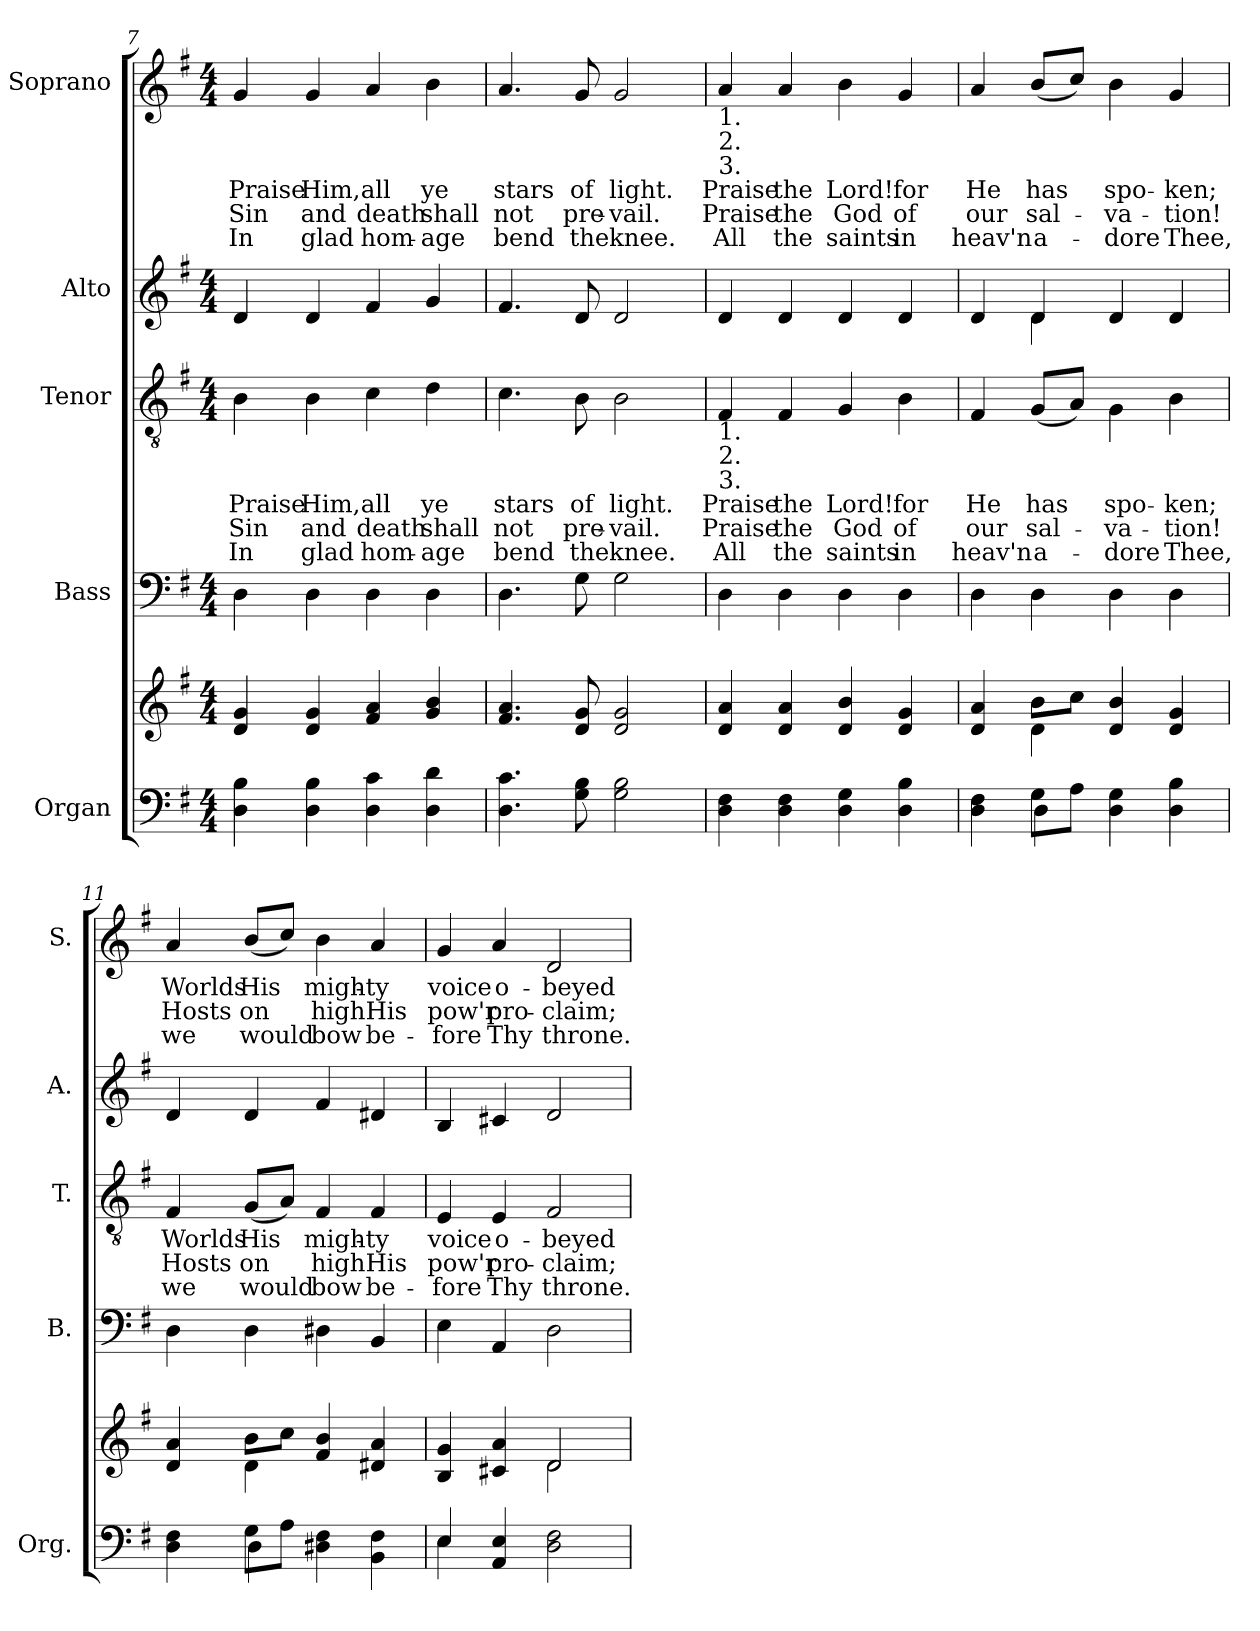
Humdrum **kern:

**kern	**kern	**kern	**kern	**text	**text	**text	**kern	**kern	**text	**text	**text
*part5	*part5	*part4	*part3	*part3	*part3	*part3	*part2	*part1	*part1	*part1	*part1
*staff6	*staff5	*staff4	*staff3	*staff3	*staff3	*staff3	*staff2	*staff1	*staff1	*staff1	*staff1
*I"Organ	*	*I"Bass	*I"Tenor	*	*	*	*I"Alto	*I"Soprano	*	*	*
*I'Org.	*	*I'B.	*I'T.	*	*	*	*I'A.	*I'S.	*	*	*
*clefF4	*clefG2	*clefF4	*clefGv2	*	*	*	*clefG2	*clefG2	*	*	*
*k[f#]	*k[f#]	*k[f#]	*k[f#]	*	*	*	*k[f#]	*k[f#]	*	*	*
*G:	*G:	*G:	*G:	*	*	*	*G:	*G:	*	*	*
*M4/4	*M4/4	*M4/4	*M4/4	*	*	*	*M4/4	*M4/4	*	*	*
=7	=7	=7	=7	=7	=7	=7	=7	=7	=7	=7	=7
!	!	!	!	!LO:LY:b	!LO:LY:b	!LO:LY:b	!	!	!LO:LY:b	!LO:LY:b	!LO:LY:b
4D 4B	4d 4g	4D\	4B\	Praise	Sin	In	4d/	4g/	Praise	Sin	In
!	!	!	!	!LO:LY:b	!LO:LY:b	!LO:LY:b	!	!	!LO:LY:b	!LO:LY:b	!LO:LY:b
4D 4B	4d 4g	4D\	4B\	Him,	and	glad	4d/	4g/	Him,	and	glad
!	!	!	!	!LO:LY:b	!LO:LY:b	!LO:LY:b	!	!	!LO:LY:b	!LO:LY:b	!LO:LY:b
4D 4c	4f# 4a	4D\	4c\	all	death	hom-	4f#/	4a/	all	death	hom-
!	!	!	!	!LO:LY:b	!LO:LY:b	!LO:LY:b	!	!	!LO:LY:b	!LO:LY:b	!LO:LY:b
4D 4d	4g 4b	4D\	4d\	ye	shall	-age	4g/	4b\	ye	shall	-age
=8	=8	=8	=8	=8	=8	=8	=8	=8	=8	=8	=8
!	!	!	!	!LO:LY:b	!LO:LY:b	!LO:LY:b	!	!	!LO:LY:b	!LO:LY:b	!LO:LY:b
4.D 4.c	4.f# 4.a	4.D\	4.c\	stars	not	bend	4.f#/	4.a/	stars	not	bend
!	!	!	!	!LO:LY:b	!LO:LY:b	!LO:LY:b	!	!	!LO:LY:b	!LO:LY:b	!LO:LY:b
8G 8B	8d 8g	8G\	8B\	of	pre-	the	8d/	8g/	of	pre-	the
!	!	!	!	!LO:LY:b	!LO:LY:b	!LO:LY:b	!	!	!LO:LY:b	!LO:LY:b	!LO:LY:b
2G 2B	2d 2g	2G\	2B\	light.	-vail.	knee.	2d/	2g/	light.	-vail.	knee.
!!LO:PB:g=z
=9	=9	=9	=9	=9	=9	=9	=9	=9	=9	=9	=9
!	!	!	!	!	!	!	!	!LO:TX:b:t=1.	!	!	!
!	!	!	!	!	!	!	!	!LO:TX:b:t=2.	!	!	!
!	!	!	!	!	!	!	!	!LO:TX:b:t=3.	!	!	!
!	!	!	!LO:TX:b:t=1.	!	!	!	!	!	!	!	!
!	!	!	!LO:TX:b:t=2.	!	!	!	!	!	!	!	!
!	!	!	!LO:TX:b:t=3.	!	!	!	!	!	!	!	!
!	!	!	!	!LO:LY:b	!LO:LY:b	!LO:LY:b	!	!	!LO:LY:b	!LO:LY:b	!LO:LY:b
4D 4F#	4d 4a	4D\	4F#/	Praise	Praise	All	4d/	4a/	Praise	Praise	All
!	!	!	!	!LO:LY:b	!LO:LY:b	!LO:LY:b	!	!	!LO:LY:b	!LO:LY:b	!LO:LY:b
4D 4F#	4d 4a	4D\	4F#/	the	the	the	4d/	4a/	the	the	the
!	!	!	!	!LO:LY:b	!LO:LY:b	!LO:LY:b	!	!	!LO:LY:b	!LO:LY:b	!LO:LY:b
4D 4G	4d 4b	4D\	4G/	Lord!	God	saints	4d/	4b\	Lord!	God	saints
!	!	!	!	!LO:LY:b	!LO:LY:b	!LO:LY:b	!	!	!LO:LY:b	!LO:LY:b	!LO:LY:b
4D 4B	4d 4g	4D\	4B\	for	of	in	4d/	4g/	for	of	in
=10	=10	=10	=10	=10	=10	=10	=10	=10	=10	=10	=10
*^	*^	*	*	*	*	*	*	*	*	*	*
!	!	!	!	!	!	!LO:LY:b	!LO:LY:b	!LO:LY:b	!	!	!LO:LY:b	!LO:LY:b	!LO:LY:b
*	*	*	*	*	*	*	*	*	*^	*	*	*	*
4D 4F#	4ryy	4d 4a	4ryy	4D\	4F#/	He	our	heav'n	4d/	4ryy	4a/	He	our	heav'n
!	!	!	!	!	!	!LO:LY:b	!LO:LY:b	!LO:LY:b	!	!	!	!LO:LY:b	!LO:LY:b	!LO:LY:b
8G\L	4D	8b\L	4d	4D\	(8G/L	has	sal-	a-	4d/	4d\	(8b/L	has	sal-	a-
8A\J	.	8cc\J	.	.	8A/J)	.	.	.	.	.	8cc/J)	.	.	.
!	!	!	!	!	!	!LO:LY:b	!LO:LY:b	!LO:LY:b	!	!	!	!LO:LY:b	!LO:LY:b	!LO:LY:b
4D 4G	2ryy	4d 4b	2ryy	4D\	4G\	spo-	-va-	-dore	4d/	2ryy	4b\	spo-	-va-	-dore
!	!	!	!	!	!	!LO:LY:b	!LO:LY:b	!LO:LY:b	!	!	!	!LO:LY:b	!LO:LY:b	!LO:LY:b
4D 4B	.	4d 4g	.	4D\	4B\	-ken;	-tion!	Thee,	4d/	.	4g/	-ken;	-tion!	Thee,
*	*	*	*	*	*	*	*	*	*v	*v	*	*	*	*
=11	=11	=11	=11	=11	=11	=11	=11	=11	=11	=11	=11	=11	=11
!	!	!	!	!	!	!LO:LY:b	!LO:LY:b	!LO:LY:b	!	!	!LO:LY:b	!LO:LY:b	!LO:LY:b
4D 4F#	4ryy	4d 4a	4ryy	4D\	4F#/	Worlds	Hosts	we	4d/	4a/	Worlds	Hosts	we
!	!	!	!	!	!	!LO:LY:b	!LO:LY:b	!LO:LY:b	!	!	!LO:LY:b	!LO:LY:b	!LO:LY:b
8G\L	4D	8b\L	4d	4D\	(8G/L	His	on	would	4d/	(8b/L	His	on	would
8A\J	.	8cc\J	.	.	8A/J)	.	.	.	.	8cc/J)	.	.	.
!	!	!	!	!	!	!LO:LY:b	!LO:LY:b	!LO:LY:b	!	!	!LO:LY:b	!LO:LY:b	!LO:LY:b
4D#X 4F#	2ryy	4f# 4b	2ryy	4D#X\	4F#/	migh-	high	bow	4f#/	4b\	migh-	high	bow
!	!	!	!	!	!	!LO:LY:b	!LO:LY:b	!LO:LY:b	!	!	!LO:LY:b	!LO:LY:b	!LO:LY:b
4BB 4F#	.	4d#X 4a	.	4BB/	4F#/	-ty	His	be-	4d#X/	4a/	-ty	His	be-
=12	=12	=12	=12	=12	=12	=12	=12	=12	=12	=12	=12	=12	=12
!	!	!	!	!	!	!LO:LY:b	!LO:LY:b	!LO:LY:b	!	!	!LO:LY:b	!LO:LY:b	!LO:LY:b
4E	4E	4B 4g	2ryy	4E\	4E/	voice	pow'r	-fore	4B/	4g/	voice	pow'r	-fore
!	!	!	!	!	!	!LO:LY:b	!LO:LY:b	!LO:LY:b	!	!	!LO:LY:b	!LO:LY:b	!LO:LY:b
4AA 4E	2.ryy	4c#X 4a	.	4AA/	4E/	o-	pro-	Thy	4c#X/	4a/	o-	pro-	Thy
!	!	!	!	!	!	!LO:LY:b	!LO:LY:b	!LO:LY:b	!	!	!LO:LY:b	!LO:LY:b	!LO:LY:b
2D 2F#	.	2d	2d	2D\	2F#/	-beyed	-claim;	throne.	2d/	2d/	-beyed	-claim;	throne.
*v	*v	*	*	*	*	*	*	*	*	*	*	*	*
*	*v	*v	*	*	*	*	*	*	*	*	*	*
=	=	=	=	=	=	=	=	=	=	=	=
*-	*-	*-	*-	*-	*-	*-	*-	*-	*-	*-	*-
